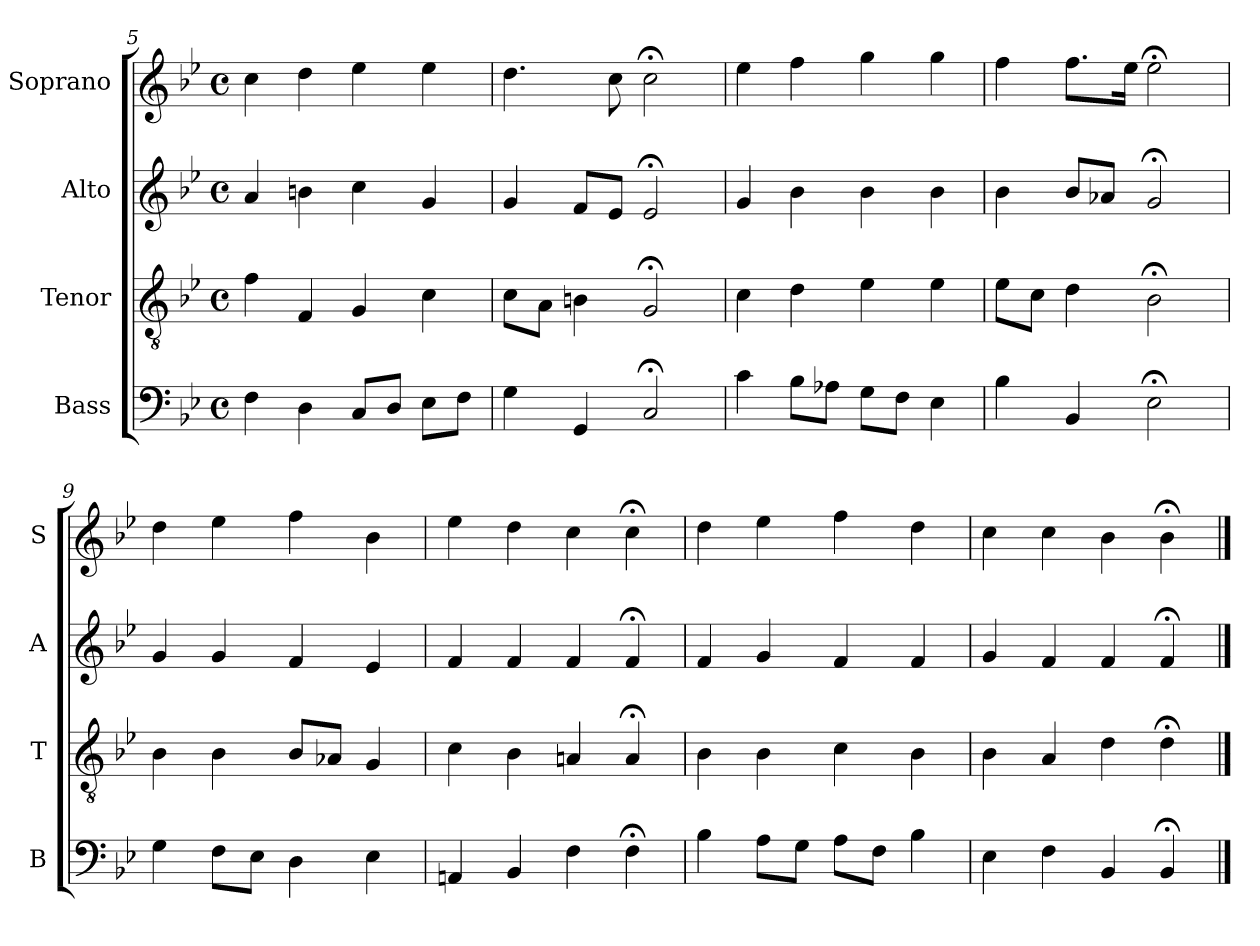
**kern	**kern	**kern	**kern
*part4	*part3	*part2	*part1
*staff4	*staff3	*staff2	*staff1
*I"Bass	*I"Tenor	*I"Alto	*I"Soprano
*I'B	*I'T	*I'A	*I'S
*clefF4	*clefGv2	*clefG2	*clefG2
*k[b-e-]	*k[b-e-]	*k[b-e-]	*k[b-e-]
*B-:	*B-:	*B-:	*B-:
*M4/4	*M4/4	*M4/4	*M4/4
*met(c)	*met(c)	*met(c)	*met(c)
=5	=5	=5	=5
4F	4f	4a	4cc
4D	4F	4bn	4dd
8CL	4G	4cc	4ee-
8DJ	.	.	.
8E-L	4c	4g	4ee-
8FJ	.	.	.
=6	=6	=6	=6
4G	8cL	4g	4.dd
.	8AJ	.	.
4GG	4Bn	8fL	.
.	.	8e-J	8cc
2C;<	2G;<	2e-;<	2cc;<
=7	=7	=7	=7
4c	4c	4g	4ee-
8B-L	4d	4b-	4ff
8A-XJ	.	.	.
8GL	4e-	4b-	4gg
8FJ	.	.	.
4E-	4e-	4b-	4gg
=8	=8	=8	=8
4B-	8e-L	4b-	4ff
.	8cJ	.	.
4BB-	4d	8b-L	8.ffL
.	.	8a-XJ	.
.	.	.	16ee-Jk
2E-;<	2B-;<	2g;<	2ee-;<
=9	=9	=9	=9
4G	4B-	4g	4dd
8FL	4B-	4g	4ee-
8E-J	.	.	.
4D	8B-L	4f	4ff
.	8A-XJ	.	.
4E-	4G	4e-	4b-
=10	=10	=10	=10
4AAn	4c	4f	4ee-
4BB-	4B-	4f	4dd
4F	4An	4f	4cc
4F;<	4A;<	4f;<	4cc;<
=11	=11	=11	=11
4B-	4B-	4f	4dd
8AL	4B-	4g	4ee-
8GJ	.	.	.
8AL	4c	4f	4ff
8FJ	.	.	.
4B-	4B-	4f	4dd
=12	=12	=12	=12
4E-	4B-	4g	4cc
4F	4A	4f	4cc
4BB-	4d	4f	4b-
4BB-;<	4d;<	4f;<	4b-;<
==	==	==	==
*-	*-	*-	*-
